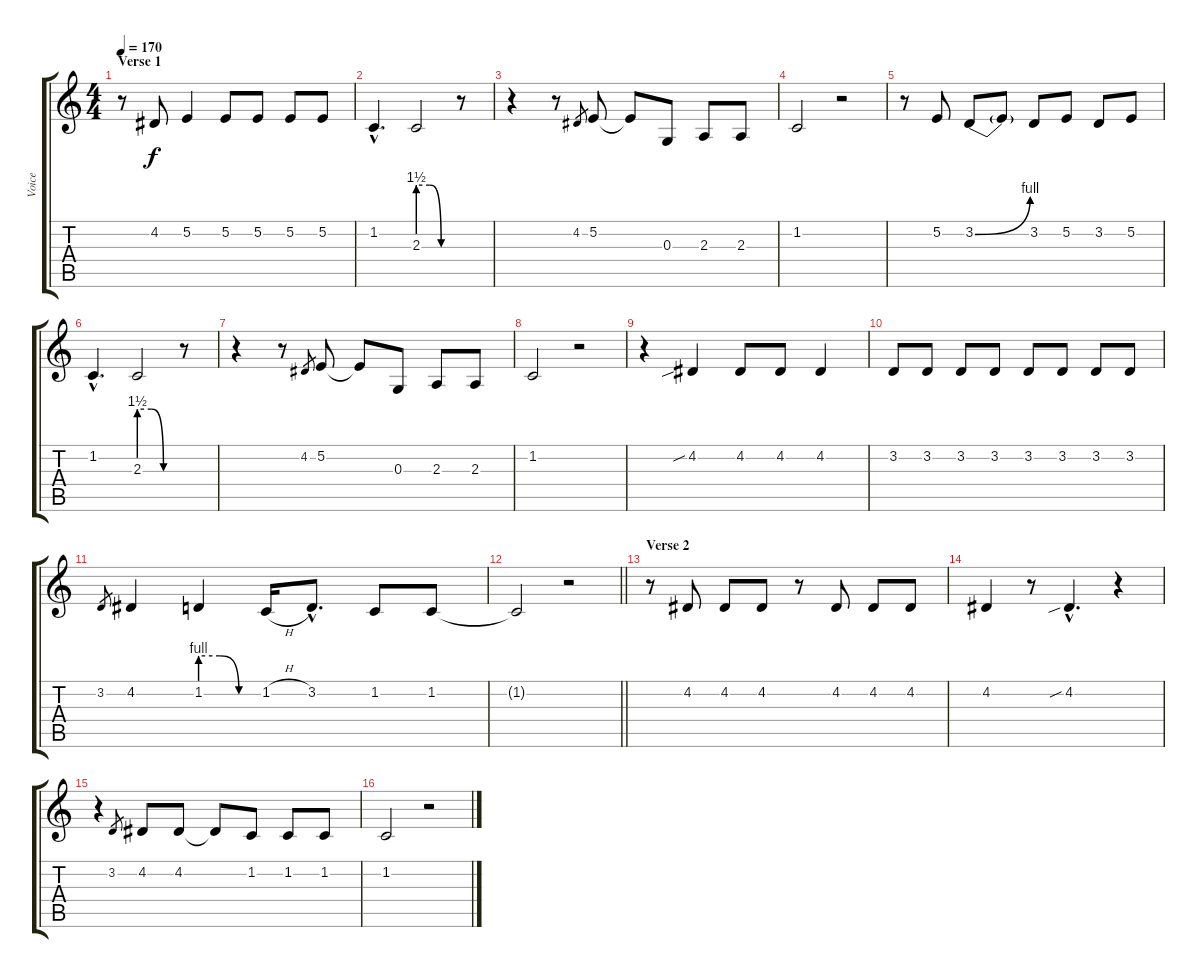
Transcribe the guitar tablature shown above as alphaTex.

\track ("Voice" "Voice") {instrument trumpet}
\staff {score tabs}
\tuning (E4 B3 G3 D3 A2 E2) {hide}
\ts (4 4)
\section ("" "Verse 1")
\tempo 170
\clef g2
\ks c
r.8{dy f instrument trumpet} 4.2.8 5.2.4 5.2.8 5.2.8 5.2.8 5.2.8 |
1.2{hac}.4{d} 2.3{be (custom 0 6 20 6 40 0 60 0)}.2 r.8 |
r.4 r.8 4.2.8{gr} 5.2.8 5.2{t}.8 0.3.8 2.3.8 2.3.8 |
1.2.2 r.2 |
r.8 5.2.8 3.2{be (bend 0 0 60 4)}.8 3.2{t}.8 3.2.8 5.2.8 3.2.8 5.2.8 |
1.2{hac}.4{d} 2.3{be (custom 0 6 20 6 40 0 60 0)}.2 r.8 |
r.4 r.8 4.2.8{gr} 5.2.8 5.2{t}.8 0.3.8 2.3.8 2.3.8 |
1.2.2 r.2 |
r.4 4.2{sib}.4 4.2.8 4.2.8 4.2.4 |
3.2.8 3.2.8 3.2.8 3.2.8 3.2.8 3.2.8 3.2.8 3.2.8 |
3.2.8{gr} 4.2.4 1.2{be (custom 0 4 20 4 40 0 60 0)}.4 1.2{h}.16 3.2{hac}.8{d} 1.2.8 1.2.8 |
\barLineRight lightlight
1.2{t}.2 r.2 |
\section ("" "Verse 2")
r.8 4.2.8 4.2.8 4.2.8 r.8 4.2.8 4.2.8 4.2.8 |
4.2.4 r.8 4.2{sib hac}.4{d} r.4 |
r.4 3.2.8{gr} 4.2.8 4.2.8 4.2{t}.8 1.2.8 1.2.8 1.2.8 |
1.2.2 r.2
